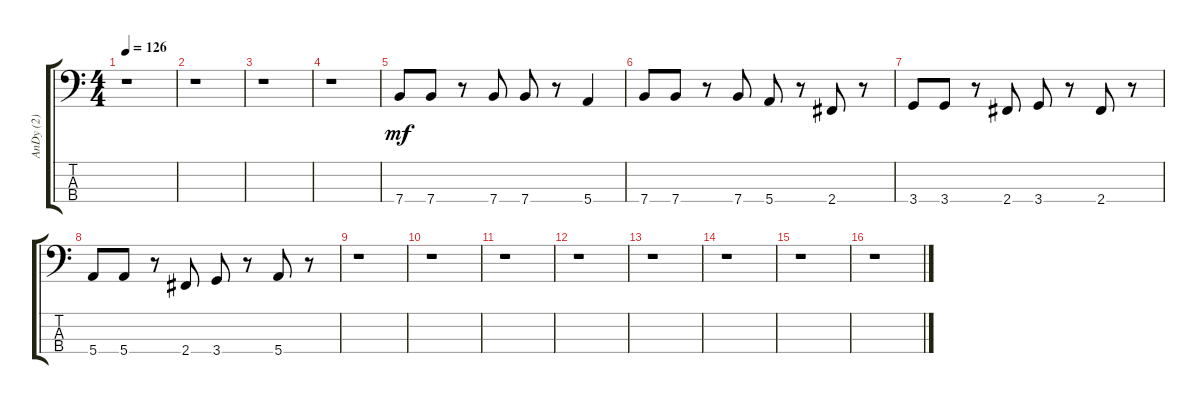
\track ("AnDy (2)" "AnDy (2)") {instrument electricbassfinger}
\staff {score tabs}
\tuning (G2 D2 A1 E1) {hide}
\ts (4 4)
\tempo 126
\clef f4
\ks c
r.1{dy mf} |
r.1 |
r.1 |
r.1 |
7.4.8 7.4.8 r.8 7.4.8 7.4.8 r.8 5.4.4 |
7.4.8 7.4.8 r.8 7.4.8 5.4.8 r.8 2.4.8 r.8 |
3.4.8 3.4.8 r.8 2.4.8 3.4.8 r.8 2.4.8 r.8 |
5.4.8 5.4.8 r.8 2.4.8 3.4.8 r.8 5.4.8 r.8 |
r.1 |
r.1 |
r.1 |
r.1 |
r.1 |
r.1 |
r.1 |
r.1
